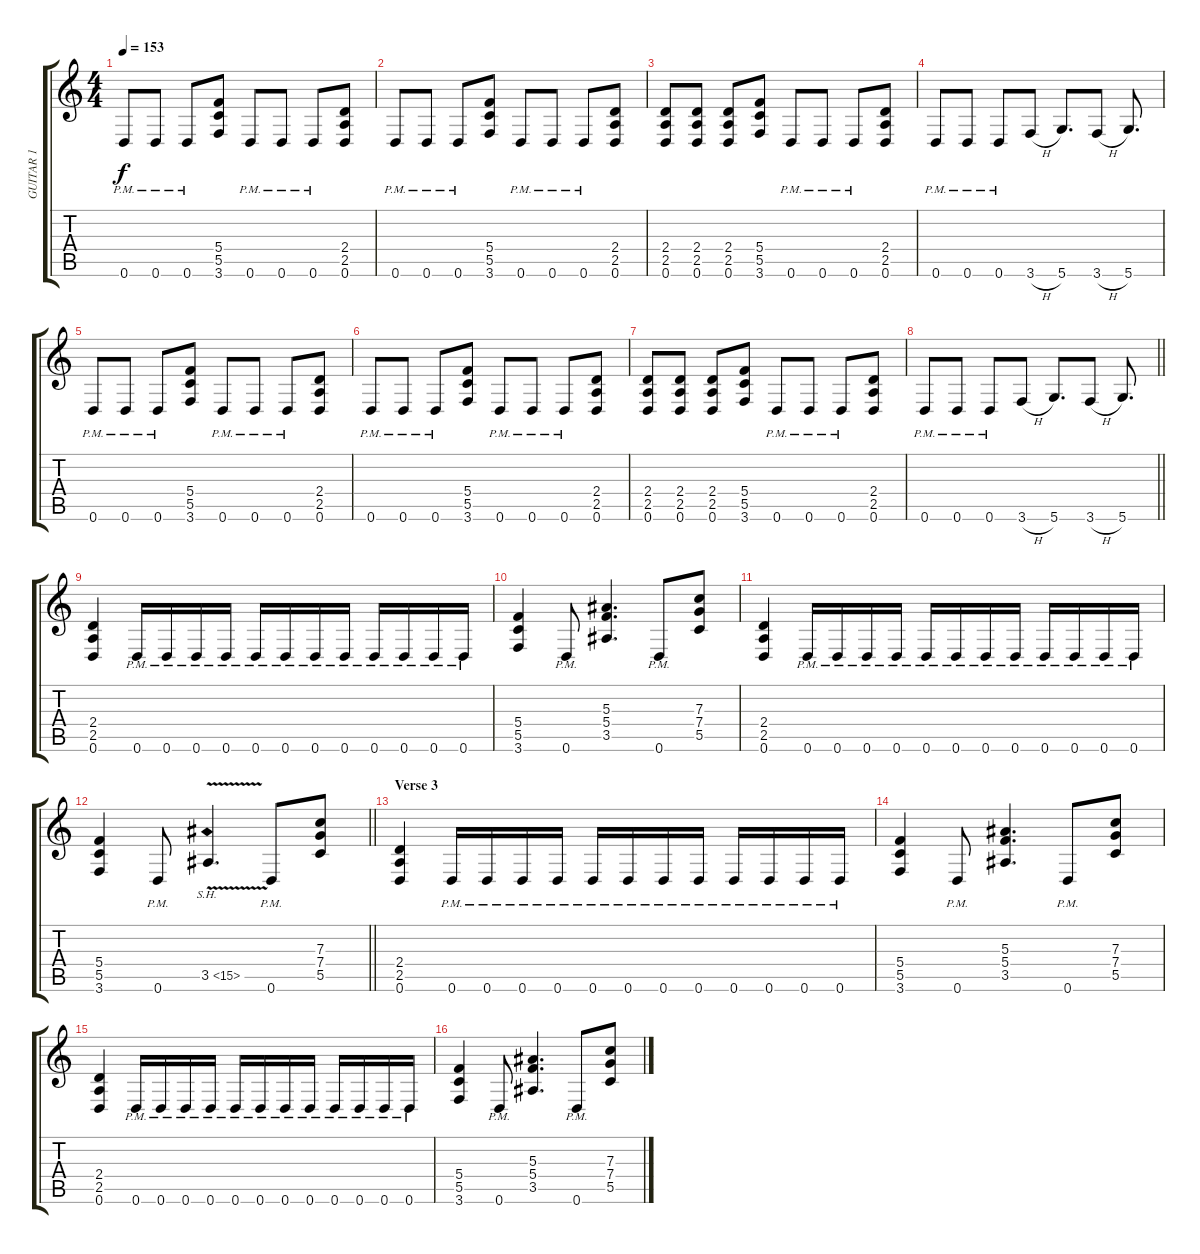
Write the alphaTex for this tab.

\track ("GUITAR 1" "GUITAR 1") {instrument overdrivenguitar}
\staff {score tabs}
\tuning (D4 A3 F3 C3 G2 D2) {hide}
\ts (4 4)
\tempo 153
\clef g2
\ks c
0.6{pm}.8{dy f} 0.6{pm}.8 0.6{pm}.8 (5.4 5.5 3.6).8 0.6{pm}.8 0.6{pm}.8 0.6{pm}.8 (2.4 2.5 0.6).8 |
0.6{pm}.8 0.6{pm}.8 0.6{pm}.8 (5.4 5.5 3.6).8 0.6{pm}.8 0.6{pm}.8 0.6{pm}.8 (2.4 2.5 0.6).8 |
(2.4 2.5 0.6).8 (2.4 2.5 0.6).8 (2.4 2.5 0.6).8 (5.4 5.5 3.6).8 0.6{pm}.8 0.6{pm}.8 0.6{pm}.8 (2.4 2.5 0.6).8 |
0.6{pm}.8 0.6{pm}.8 0.6{pm}.8 3.6{h}.8 5.6.8{d} 3.6{h}.8 5.6.8{d} |
0.6{pm}.8 0.6{pm}.8 0.6{pm}.8 (5.4 5.5 3.6).8 0.6{pm}.8 0.6{pm}.8 0.6{pm}.8 (2.4 2.5 0.6).8 |
0.6{pm}.8 0.6{pm}.8 0.6{pm}.8 (5.4 5.5 3.6).8 0.6{pm}.8 0.6{pm}.8 0.6{pm}.8 (2.4 2.5 0.6).8 |
(2.4 2.5 0.6).8 (2.4 2.5 0.6).8 (2.4 2.5 0.6).8 (5.4 5.5 3.6).8 0.6{pm}.8 0.6{pm}.8 0.6{pm}.8 (2.4 2.5 0.6).8 |
\barLineRight lightlight
0.6{pm}.8 0.6{pm}.8 0.6{pm}.8 3.6{h}.8 5.6.8{d} 3.6{h}.8 5.6.8{d} |
(2.4 2.5 0.6).4 0.6{pm}.16 0.6{pm}.16 0.6{pm}.16 0.6{pm}.16 0.6{pm}.16 0.6{pm}.16 0.6{pm}.16 0.6{pm}.16 0.6{pm}.16 0.6{pm}.16 0.6{pm}.16 0.6{pm}.16 |
(5.4 5.5 3.6).4 0.6{pm}.8 (5.3 5.4 3.5).4{d} 0.6{pm}.8 (7.3 7.4 5.5).8 |
(2.4 2.5 0.6).4 0.6{pm}.16 0.6{pm}.16 0.6{pm}.16 0.6{pm}.16 0.6{pm}.16 0.6{pm}.16 0.6{pm}.16 0.6{pm}.16 0.6{pm}.16 0.6{pm}.16 0.6{pm}.16 0.6{pm}.16 |
\barLineRight lightlight
(5.4 5.5 3.6).4 0.6{pm}.8 3.5{sh 12 v}.4{d} 0.6{pm}.8 (7.3 7.4 5.5).8 |
\section ("" "Verse 3")
(2.4 2.5 0.6).4 0.6{pm}.16 0.6{pm}.16 0.6{pm}.16 0.6{pm}.16 0.6{pm}.16 0.6{pm}.16 0.6{pm}.16 0.6{pm}.16 0.6{pm}.16 0.6{pm}.16 0.6{pm}.16 0.6{pm}.16 |
(5.4 5.5 3.6).4 0.6{pm}.8 (5.3 5.4 3.5).4{d} 0.6{pm}.8 (7.3 7.4 5.5).8 |
(2.4 2.5 0.6).4 0.6{pm}.16 0.6{pm}.16 0.6{pm}.16 0.6{pm}.16 0.6{pm}.16 0.6{pm}.16 0.6{pm}.16 0.6{pm}.16 0.6{pm}.16 0.6{pm}.16 0.6{pm}.16 0.6{pm}.16 |
(5.4 5.5 3.6).4 0.6{pm}.8 (5.3 5.4 3.5).4{d} 0.6{pm}.8 (7.3 7.4 5.5).8
